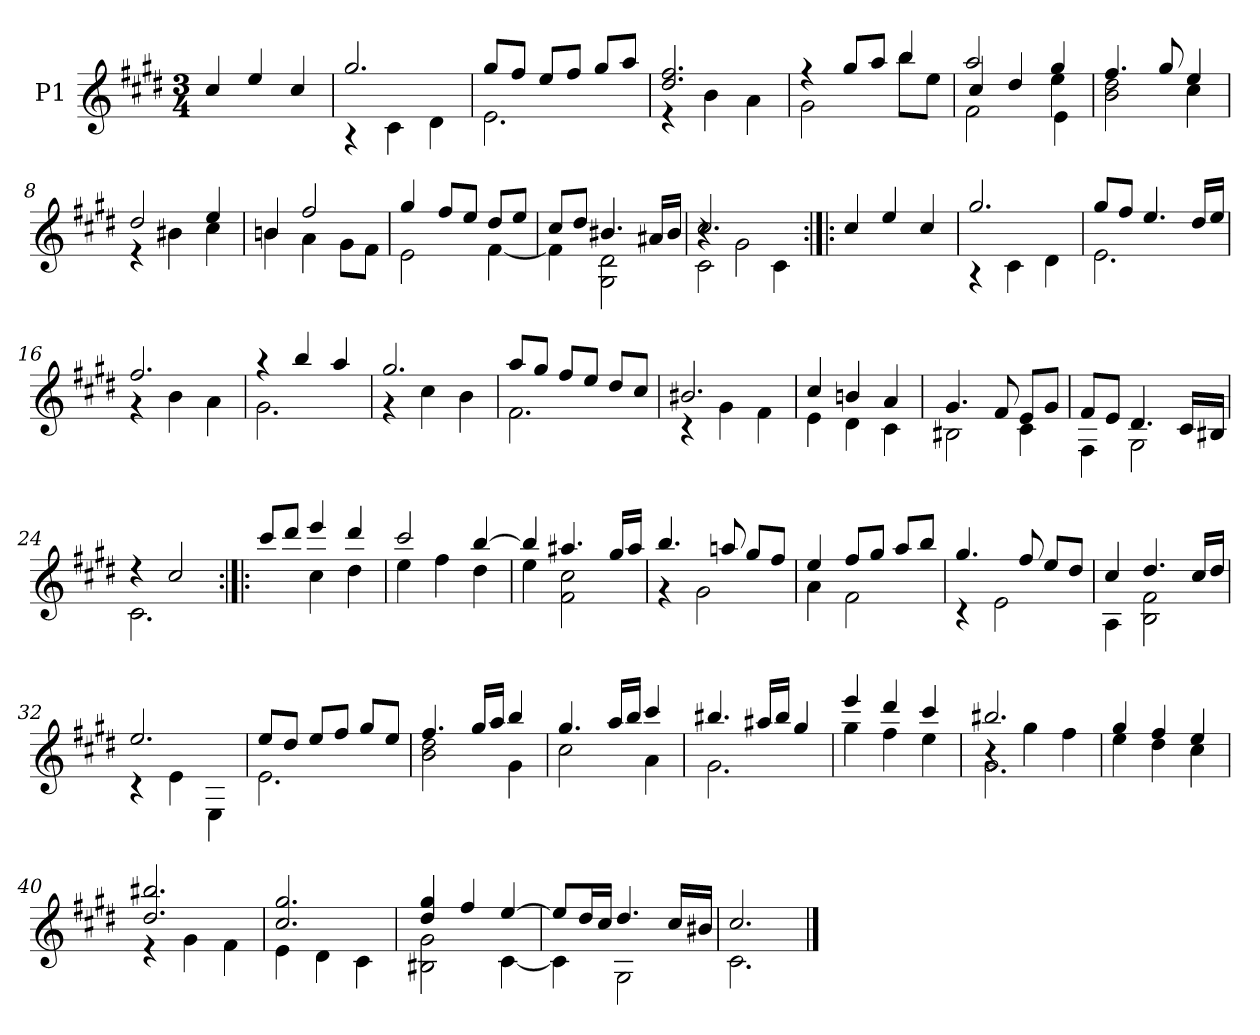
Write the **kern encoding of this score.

**kern
*part1
*staff1
*I"P1
!!LO:PB:g=z
*clefG2
*ITrd7c12
*k[f#c#g#d#]
*E:
*M3/4
*MM96
=1
4c#i/
4ei/
4c#i/
=2
*^
2.g#i/	4r
.	4C#i\
.	4D#i\
=3	=3
8g#i/L	2.Ei\
8f#i/J	.
8ei/L	.
8f#i/J	.
8g#i/L	.
8ai/J	.
=4	=4
2.d#i/ 2.f#i	4r
.	4Bi\
.	4Ai\
=5	=5
4r	2G#i\
8g#i/L	.
8ai/J	.
4bi/	8bi\L
.	8ei\J
=6	=6
*	*^
2ai/	4c#i/	2F#i\
.	4d#i/	.
4g#i/	4ei\	4Ei\
*	*v	*v
!!LO:LB:g=z
=7	=7
4.f#i/	2Bi\ 2d#i
8g#i/	.
4ei/	4c#i\
=8	=8
2d#i/	4r
.	4B#Xi\
4ei/	4c#i\
=9	=9
4Bni/	4Bi\
2f#i/	4Ai\
.	8G#i\L
.	8F#i\J
=10	=10
4g#i/	2Ei\
8f#i/L	.
8ei/J	.
8d#i/L	[4F#i\
8ei/J	.
=11	=11
8c#i/L	4F#i\]
8d#i/J	.
4.B#Xi/	2GG#i\ 2D#i
16A#Xi/LL	.
16B#i/JJ	.
=12	=12
*	*^
2.c#i/	4r	2C#i\
.	2G#i\	.
.	.	4C#i\
*v	*v	*v
!!LO:LB:g=z
=13:|!|:
4c#i/
4ei/
4c#i/
=14
*^
2.g#i/	4r
.	4C#i\
.	4D#i\
=15	=15
8g#i/L	2.Ei\
8f#i/J	.
4.ei/	.
16d#i/LL	.
16ei/JJ	.
=16	=16
2.f#i/	4r
.	4Bi\
.	4Ai\
=17	=17
4r	2.G#i\
4bi/	.
4ai/	.
=18	=18
2.g#i/	4r
.	4c#i\
.	4Bi\
!!LO:LB:g=z	!!
=19	=19
8ai/L	2.F#i\
8g#i/J	.
8f#i/L	.
8ei/J	.
8d#i/L	.
8c#i/J	.
=20	=20
2.B#Xi/	4r
.	4G#i\
.	4F#i\
=21	=21
4c#i/	4Ei\
4Bni/	4D#i\
4Ai/	4C#i\
=22	=22
4.G#i/	2BB#Xi\
8F#i/	.
8Ei/L	4C#i\
8G#i/J	.
=23	=23
8F#i/L	4FF#i\
8Ei/J	.
4.D#i/	2GG#i\
16C#i/LL	.
16BB#Xi/JJ	.
=24	=24
4r	2.C#i\
2c#i/	.
!!LO:LB:g=z	!!
=25:|!|:	=25:|!|:
8cc#i/L	4ryy
8dd#i/J	.
4eei/	4c#i\
4dd#i/	4d#i\
=26	=26
2cc#i/	4ei\
.	4f#i\
[4bi/	4d#i\
=27	=27
4bi/]	4ei\
4.a#Xi/	2F#i\ 2c#i
16g#i/LL	.
16a#i/JJ	.
=28	=28
4.bi/	4r
.	2G#i\
8ani/	.
8g#i/L	.
8f#i/J	.
=29	=29
4ei/	4Ai\
8f#i/L	2F#i\
8g#i/J	.
8ai/L	.
8bi/J	.
!!LO:LB:g=z	!!
=30	=30
4.g#i/	4r
.	2Ei\
8f#i/	.
8ei/L	.
8d#i/J	.
=31	=31
4c#i/	4AAi\
4.d#i/	2BBi\ 2F#i
16c#i/LL	.
16d#i/JJ	.
=32	=32
2.ei/	4r
.	4Ei\
.	4EEi\
=33	=33
8ei/L	2.Ei\
8d#i/J	.
8ei/L	.
8f#i/J	.
8g#i/L	.
8ei/J	.
=34	=34
4.f#i/	2Bi\ 2d#i
16g#i/LL	.
16ai/JJ	.
4bi/	4G#i\
!!LO:LB:g=z	!!
=35	=35
4.g#i/	2c#i\
16ai/LL	.
16bi/JJ	.
4cc#i/	4Ai\
=36	=36
4.b#Xi/	2.G#i\
16a#Xi/LL	.
16b#i/JJ	.
4g#i/	.
=37	=37
4eei/	4g#i\
4dd#i/	4f#i\
4cc#i/	4ei\
=38	=38
*	*^
2.b#Xi/	4r	2.G#i\
.	4g#i\	.
.	4f#i\	.
*	*v	*v
=39	=39
4g#i/	4ei\
4f#i/	4d#i\
4ei/	4c#i\
!!LO:LB:g=z	!!
=40	=40
2.d#i/ 2.b#Xi	4r
.	4G#i\
.	4F#i\
=41	=41
2.c#i/ 2.g#i	4Ei\
.	4D#i\
.	4C#i\
=42	=42
4d#i/ 4g#i	2BB#Xi\ 2G#i
4f#i/	.
[4ei/	[4C#i\
=43	=43
8ei/L]	4C#i\]
16d#i/L	.
16c#i/JJ	.
4.d#i/	2GG#i\
16c#i/LL	.
16B#Xi/JJ	.
=44	=44
2.c#i/	2.C#i\
*v	*v
==
*-
